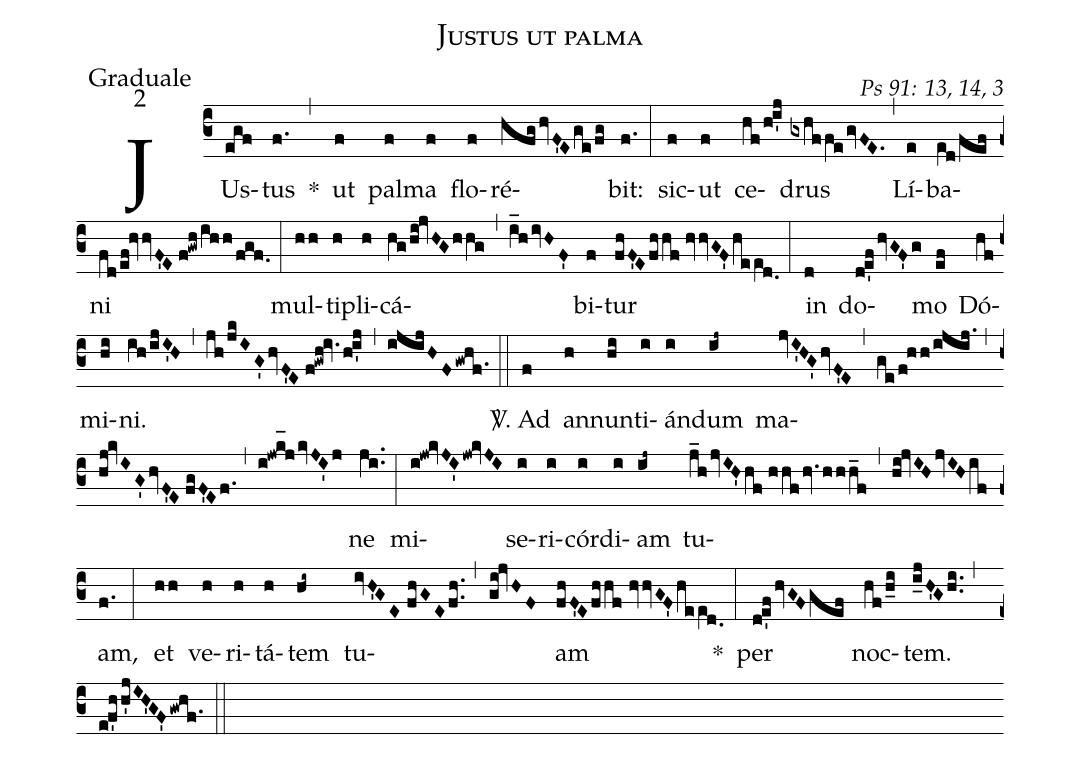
name: Justus ut palma;
office-part: Graduale;
mode: 2;
commentary: Ps 91: 13, 14, 3;
%%
(c3) JUs(egf)tus(f.) *(,) ut(f) pal(f)ma(f) flo(f)ré(hfghvF'Ege/fg)bit:(f.) (:)
sic(f)ut(f) ce(hf/hi'j)drus(gxhffegvFE.) (,) Lí(e)ba(e[ll:1]d/fef)ni(fd/ef!hvvF'E//f!gwh/ihh/fgf.) (:)
mul(hh)ti(h)pli(h)cá(hg/hi!jvHGhhg)(,)(i_hivHF')bi(f)tur(fhF'Efhhf//hvvGF'hee[ll:1]d.0) (:)
in(d) do(de'fhvGF'g)mo(ef) Dó(hf)mi(hi)ni.(ih/ijI'H) (,) (jh/jkIG'hvF'E//f!gwh!iv.hi'j) (,) (ijijHFgwhf.1) (::)
<sp>V/</sp>. Ad(f) an(h)nun(hi)ti(i)án(i)dum(ij~) ma(jvI'HG'hvF'E)(,)(ge/f!hh/ijij.)(,)(hj!kvIG'hvF'E//fgF'Ef.)(,)(i!jwk_[hl:1]jkvJI'j)ne(ji..) (:)
mi(i!jw!kvJI'jw!kvJI)se(i)ri(i)cór(i)di(i)am(ij~) tu(j_hjvIH'hf//hhfhv.hhh_f)(,)(hi!jvIHjvIHif)am,(f.) (:)
et(hh) ve(h)ri(h)tá(h)tem(hi~) tu(ivH'GE//fhGEfh..)(,)(gi!jvHF)am(fhF'Efhhf//hvvGF'hee[ll:1]d.0) *(:)
per(de'fhvGFgef) noc(hf/h_i)tem.(i_jH'Ghi..) (,) (ef'hh'jIH'GF'gwhf.1) (::)
